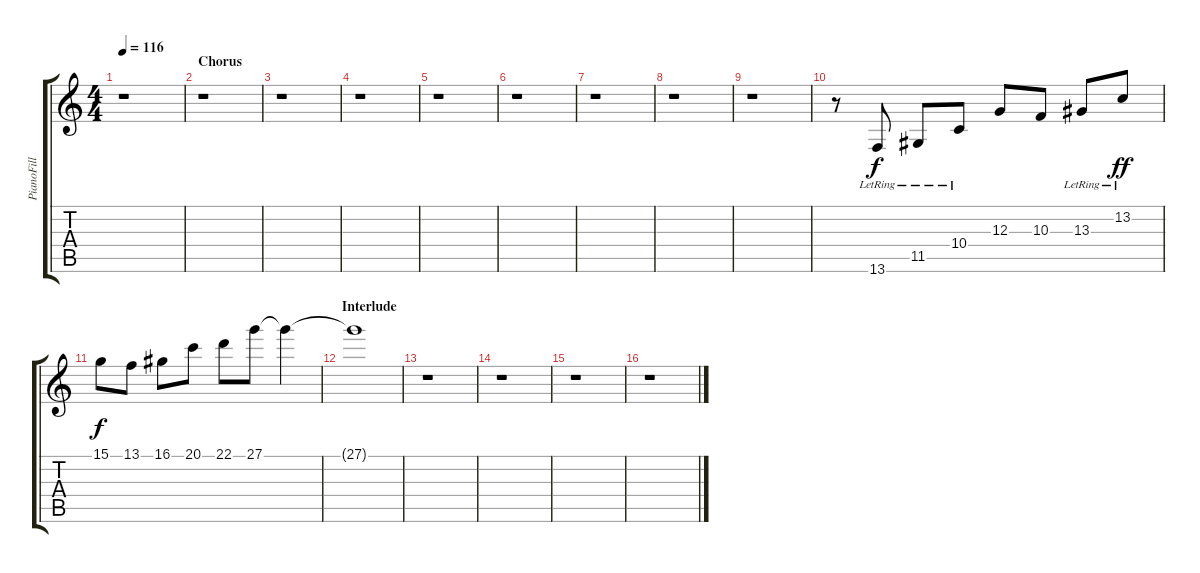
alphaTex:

\track ("PianoFill" "PianoFill") {instrument electricpiano2}
\staff {score tabs}
\tuning (E4 B3 G3 D3 A2 E2) {hide}
\ts (4 4)
\tempo 116
\clef g2
\ks c
r.1{dy f} |
\section ("" "Chorus")
r.1 |
r.1 |
r.1 |
r.1 |
r.1 |
r.1 |
r.1 |
r.1 |
r.8 13.6{lr}.8 11.5{lr}.8 10.4{lr}.8 12.3.8 10.3.8 13.3{lr}.8 13.2{lr}.8{dy ff} |
15.1.8{dy f} 13.1.8 16.1.8 20.1.8 22.1.8 27.1.8 27.1{t}.4 |
\section ("" "Interlude")
27.1{t}.1 |
r.1 |
r.1 |
r.1 |
r.1
